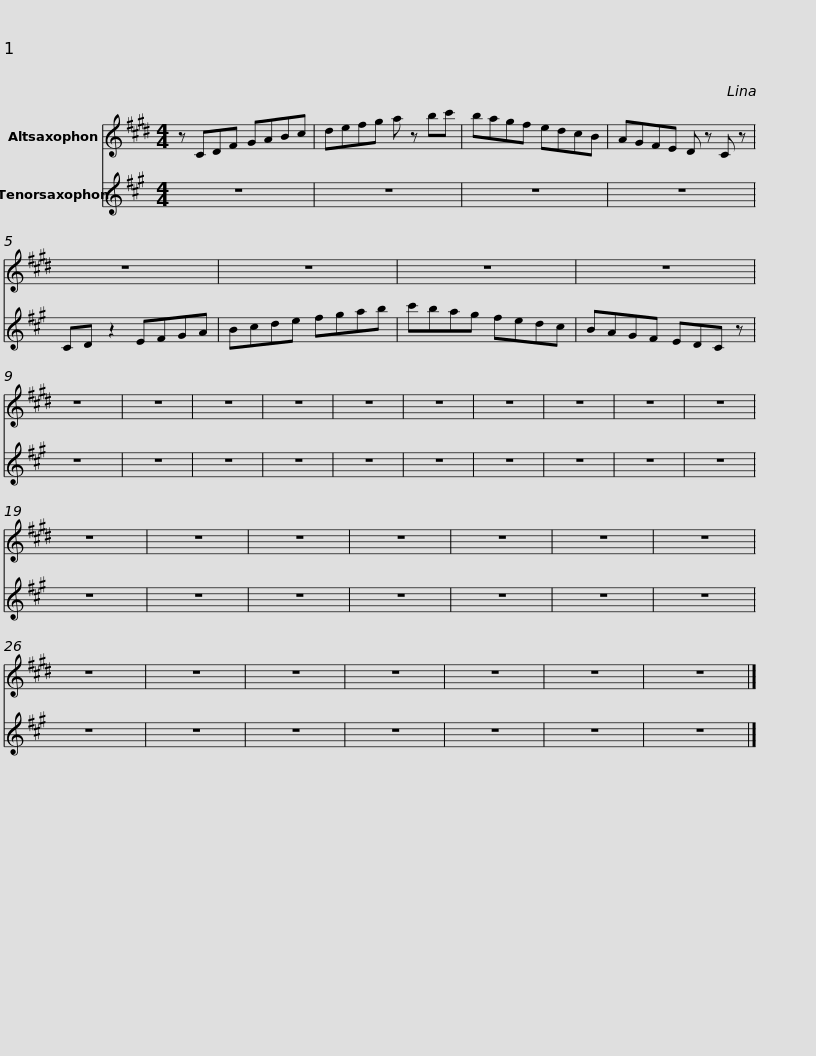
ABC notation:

X:1
%%score 1 2
L:1/8
M:4/4
I:linebreak $
K:none
V:1 treble transpose=-9
V:2 treble transpose=-14
V:1
[K:E] z CDF GABc | defg a z bc' | bagf edcB | AGFE D z C z |$ z8 | %5
 z8 | z8 | z8 | z8 | z8 | %10
 z8 |$ z8 | z8 | z8 | z8 | %15
 z8 | z8 | z8 | z8 | z8 | %20
 z8 | z8 | z8 | z8 | z8 | %25
 z8 | z8 |$ z8 | z8 | z8 | %30
 z8 | z8 |] %32
V:2
[K:A] z8 | z8 | z8 | z8 |$ CD z2 EFGA | %5
 Bcde fgab | c'bag fedc | BAGF EDC z | z8 | z8 | %10
 z8 |$ z8 | z8 | z8 | z8 | %15
 z8 | z8 | z8 | z8 | z8 | %20
 z8 | z8 | z8 | z8 | z8 | %25
 z8 | z8 |$ z8 | z8 | z8 | %30
 z8 | z8 |] %32
